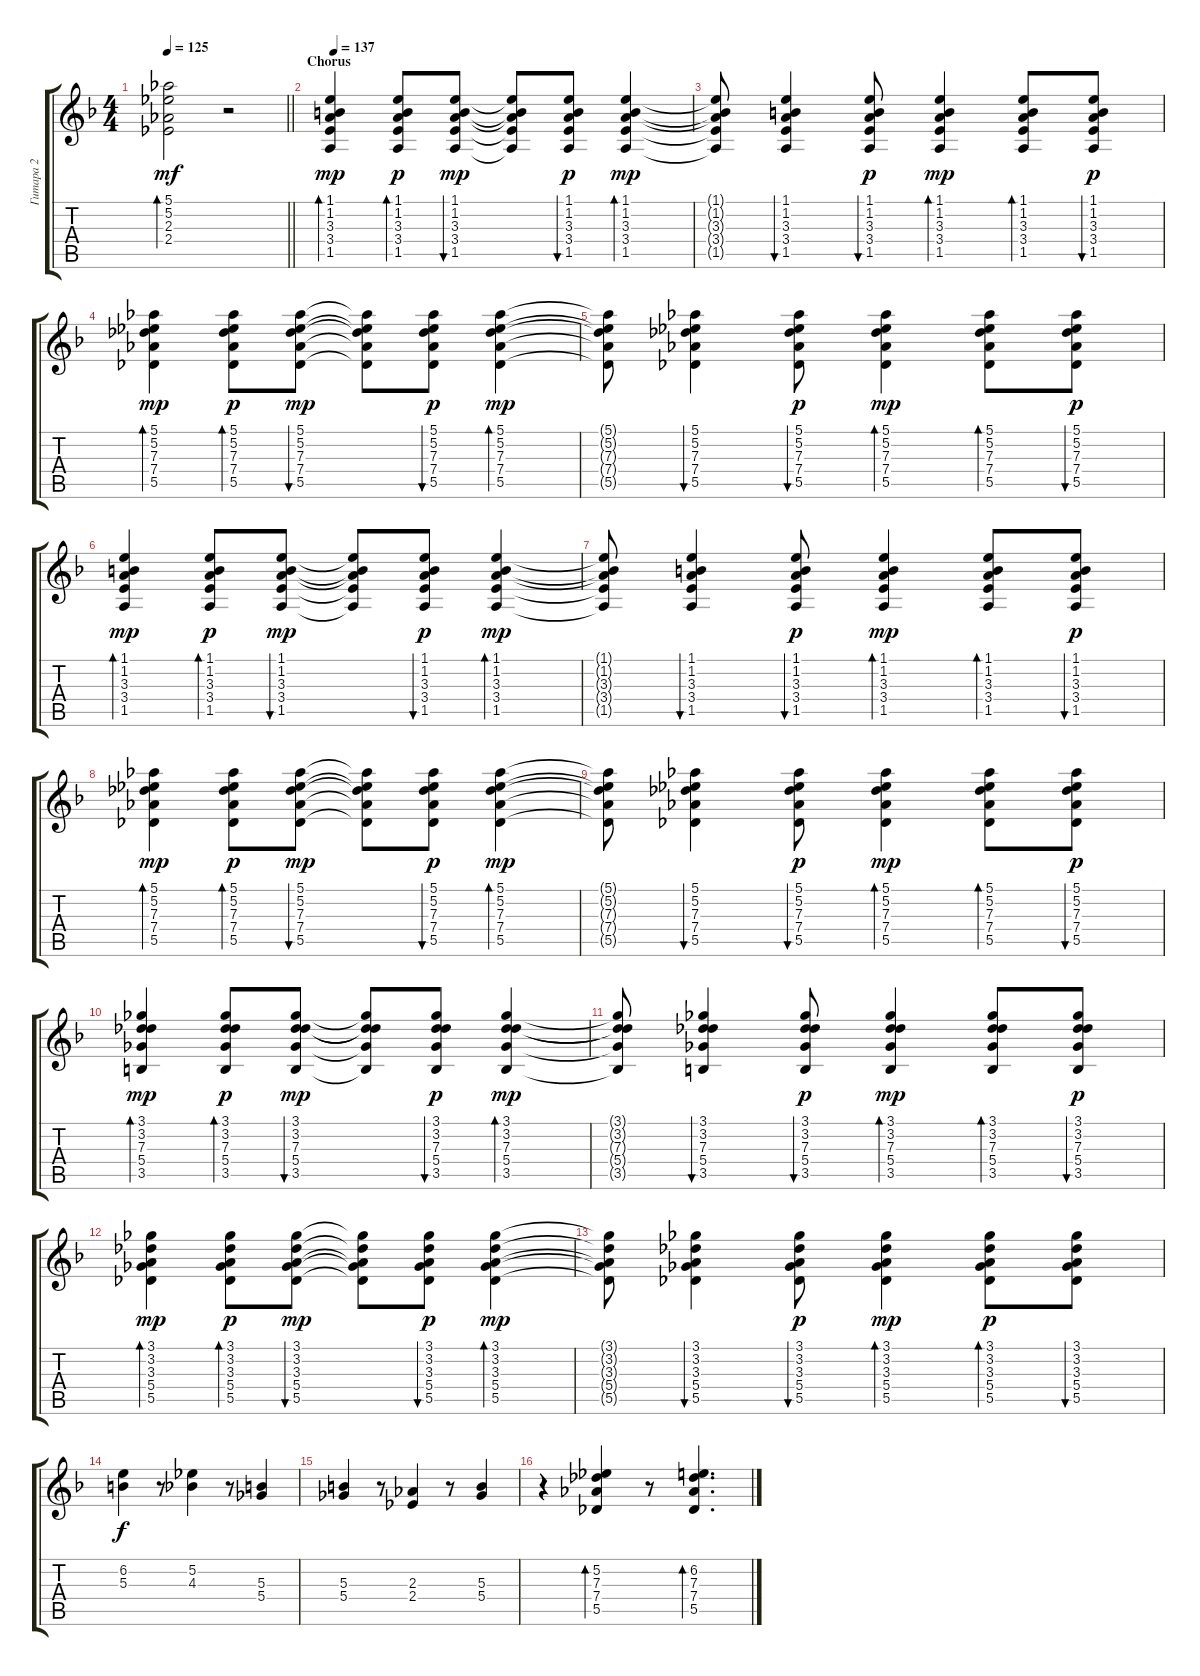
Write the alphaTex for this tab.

\track ("Гитара 2" "Гитара 2") {instrument acousticguitarsteel}
\staff {score tabs}
\tuning (Eb4 Bb3 Gb3 Db3 Ab2 Db2) {hide}
\ts (4 4)
\tempo 125
\clef g2
\barLineRight lightlight
\ks dminor
(5.1 5.2 2.3 2.4).2{bd 120 dy mf} r.2 |
\section ("" "Chorus")
\tempo 137
(1.1 1.2 3.3 3.4 1.5).4{bd 60 dy mp} (1.1 1.2 3.3 3.4 1.5).8{bd 60 dy p} (1.1 1.2 3.3 3.4 1.5).8{bu 60 dy mp} (1.1{t} 1.2{t} 3.3{t} 3.4{t} 1.5{t}).8 (1.1 1.2 3.3 3.4 1.5).8{bu 60 dy p} (1.1 1.2 3.3 3.4 1.5).4{bd 60 dy mp} |
(1.1{t} 1.2{t} 3.3{t} 3.4{t} 1.5{t}).8 (1.1 1.2 3.3 3.4 1.5).4{bu 60} (1.1 1.2 3.3 3.4 1.5).8{bu 60 dy p} (1.1 1.2 3.3 3.4 1.5).4{bd 60 dy mp} (1.1 1.2 3.3 3.4 1.5).8{bd 60} (1.1 1.2 3.3 3.4 1.5).8{bu 60 dy p} |
(5.1 5.2 7.3 7.4 5.5).4{bd 60 dy mp} (5.1 5.2 7.3 7.4 5.5).8{bd 60 dy p} (5.1 5.2 7.3 7.4 5.5).8{bu 60 dy mp} (5.1{t} 5.2{t} 7.3{t} 7.4{t} 5.5{t}).8 (5.1 5.2 7.3 7.4 5.5).8{bu 60 dy p} (5.1 5.2 7.3 7.4 5.5).4{bd 60 dy mp} |
(5.1{t} 5.2{t} 7.3{t} 7.4{t} 5.5{t}).8 (5.1 5.2 7.3 7.4 5.5).4{bu 60} (5.1 5.2 7.3 7.4 5.5).8{bu 60 dy p} (5.1 5.2 7.3 7.4 5.5).4{bd 60 dy mp} (5.1 5.2 7.3 7.4 5.5).8{bd 60} (5.1 5.2 7.3 7.4 5.5).8{bu 60 dy p} |
(1.1 1.2 3.3 3.4 1.5).4{bd 60 dy mp} (1.1 1.2 3.3 3.4 1.5).8{bd 60 dy p} (1.1 1.2 3.3 3.4 1.5).8{bu 60 dy mp} (1.1{t} 1.2{t} 3.3{t} 3.4{t} 1.5{t}).8 (1.1 1.2 3.3 3.4 1.5).8{bu 60 dy p} (1.1 1.2 3.3 3.4 1.5).4{bd 60 dy mp} |
(1.1{t} 1.2{t} 3.3{t} 3.4{t} 1.5{t}).8 (1.1 1.2 3.3 3.4 1.5).4{bu 60} (1.1 1.2 3.3 3.4 1.5).8{bu 60 dy p} (1.1 1.2 3.3 3.4 1.5).4{bd 60 dy mp} (1.1 1.2 3.3 3.4 1.5).8{bd 60} (1.1 1.2 3.3 3.4 1.5).8{bu 60 dy p} |
(5.1 5.2 7.3 7.4 5.5).4{bd 60 dy mp} (5.1 5.2 7.3 7.4 5.5).8{bd 60 dy p} (5.1 5.2 7.3 7.4 5.5).8{bu 60 dy mp} (5.1{t} 5.2{t} 7.3{t} 7.4{t} 5.5{t}).8 (5.1 5.2 7.3 7.4 5.5).8{bu 60 dy p} (5.1 5.2 7.3 7.4 5.5).4{bd 60 dy mp} |
(5.1{t} 5.2{t} 7.3{t} 7.4{t} 5.5{t}).8 (5.1 5.2 7.3 7.4 5.5).4{bu 60} (5.1 5.2 7.3 7.4 5.5).8{bu 60 dy p} (5.1 5.2 7.3 7.4 5.5).4{bd 60 dy mp} (5.1 5.2 7.3 7.4 5.5).8{bd 60} (5.1 5.2 7.3 7.4 5.5).8{bu 60 dy p} |
(3.1 3.2 7.3 5.4 3.5).4{bd 60 dy mp} (3.1 3.2 7.3 5.4 3.5).8{bd 60 dy p} (3.1 3.2 7.3 5.4 3.5).8{bu 60 dy mp} (3.1{t} 3.2{t} 7.3{t} 5.4{t} 3.5{t}).8 (3.1 3.2 7.3 5.4 3.5).8{bu 60 dy p} (3.1 3.2 7.3 5.4 3.5).4{bd 60 dy mp} |
(3.1{t} 3.2{t} 7.3{t} 5.4{t} 3.5{t}).8 (3.1 3.2 7.3 5.4 3.5).4{bu 60} (3.1 3.2 7.3 5.4 3.5).8{bu 60 dy p} (3.1 3.2 7.3 5.4 3.5).4{bd 60 dy mp} (3.1 3.2 7.3 5.4 3.5).8{bd 60} (3.1 3.2 7.3 5.4 3.5).8{bu 60 dy p} |
(3.1 3.2 3.3 5.4 5.5).4{bd 60 dy mp} (3.1 3.2 3.3 5.4 5.5).8{bd 60 dy p} (3.1 3.2 3.3 5.4 5.5).8{bu 60 dy mp} (3.1{t} 3.2{t} 3.3{t} 5.4{t} 5.5{t}).8 (3.1 3.2 3.3 5.4 5.5).8{bu 60 dy p} (3.1 3.2 3.3 5.4 5.5).4{bd 60 dy mp} |
(3.1{t} 3.2{t} 3.3{t} 5.4{t} 5.5{t}).8 (3.1 3.2 3.3 5.4 5.5).4{bu 60} (3.1 3.2 3.3 5.4 5.5).8{bu 60 dy p} (3.1 3.2 3.3 5.4 5.5).4{bd 60 dy mp} (3.1 3.2 3.3 5.4 5.5).8{bd 60 dy p} (3.1 3.2 3.3 5.4 5.5).8{bu 60} |
(6.2 5.3).4{dy f} r.8 (5.2 4.3).4 r.8 (5.3 5.4).4 |
(5.3 5.4).4 r.8 (2.3 2.4).4 r.8 (5.3 5.4).4 |
r.4 (5.2 7.3 7.4 5.5).4{bd 60} r.8 (6.2 7.3 7.4 5.5).4{d bd 60}
